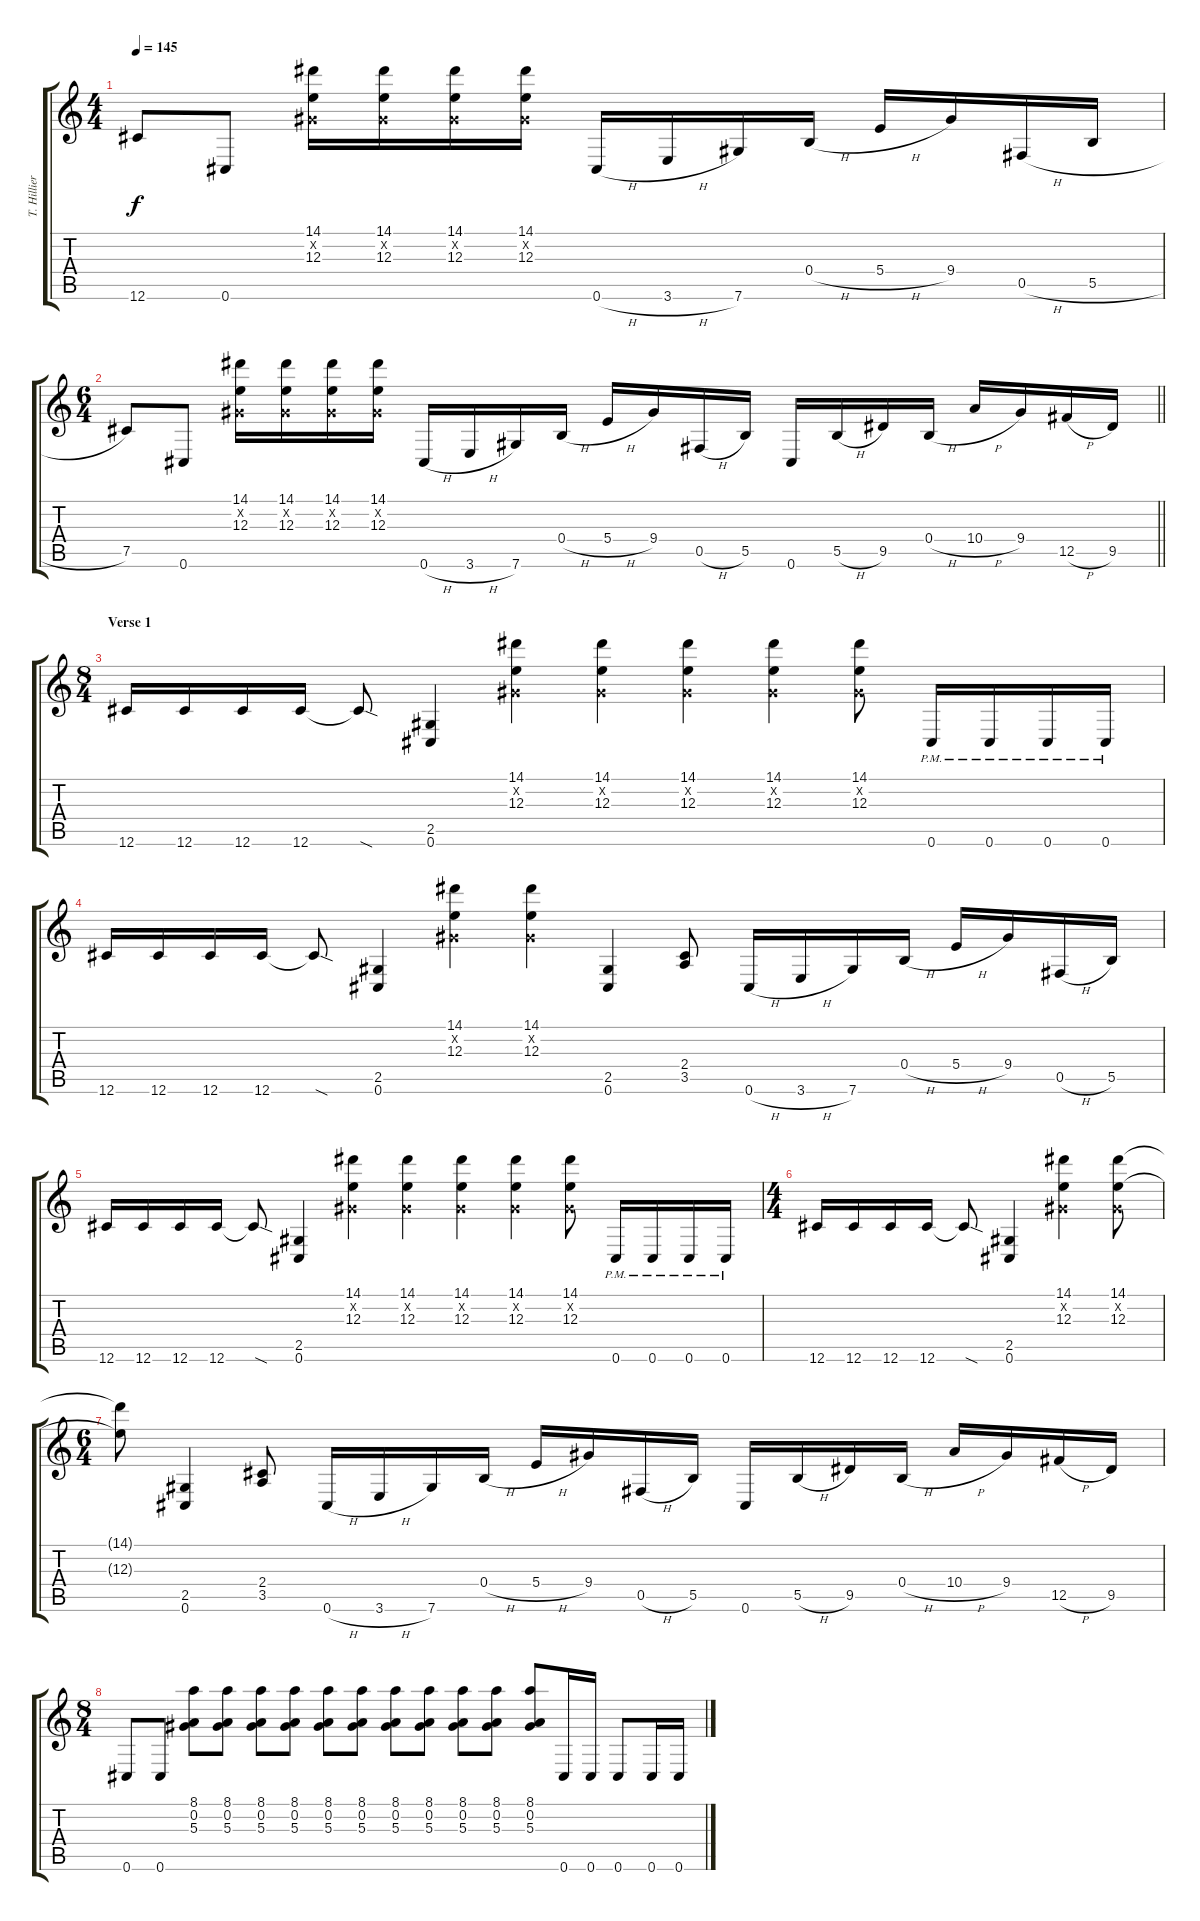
\track ("T. Hillier-Brook" "T. Hillier") {instrument distortionguitar}
\staff {score tabs}
\tuning (Db4 Ab3 E3 B2 Gb2 Db2) {hide}
\ts (4 4)
\tempo 145
\clef g2
\ks c
12.6.8{dy f} 0.6.8 (14.1 0.2{x} 12.3).16 (14.1 0.2{x} 12.3).16 (14.1 0.2{x} 12.3).16 (14.1 0.2{x} 12.3).16 0.6{h}.16 3.6{h}.16 7.6.16 0.4{h}.16 5.4{h}.16 9.4.16 0.5{h}.16 5.5{h}.16 |
\ts (6 4)
\barLineRight lightlight
7.5.8 0.6.8 (14.1 0.2{x} 12.3).16 (14.1 0.2{x} 12.3).16 (14.1 0.2{x} 12.3).16 (14.1 0.2{x} 12.3).16 0.6{h}.16 3.6{h}.16 7.6.16 0.4{h}.16 5.4{h}.16 9.4.16 0.5{h}.16 5.5.16 0.6.16 5.5{h}.16 9.5.16 0.4{h}.16 10.4{h}.16 9.4.16 12.5{h}.16 9.5.16 |
\ts (8 4)
\section ("" "Verse 1")
12.6.16 12.6.16 12.6.16 12.6.16 12.6{sod t}.8 (2.5 0.6).4 (14.1 0.2{x} 12.3).4 (14.1 0.2{x} 12.3).4 (14.1 0.2{x} 12.3).4 (14.1 0.2{x} 12.3).4 (14.1 0.2{x} 12.3).8 0.6{pm}.16 0.6{pm}.16 0.6{pm}.16 0.6{pm}.16 |
12.6.16 12.6.16 12.6.16 12.6.16 12.6{sod t}.8 (2.5 0.6).4 (14.1 0.2{x} 12.3).4 (14.1 0.2{x} 12.3).4 (2.5 0.6).4 (2.4 3.5).8 0.6{h}.16 3.6{h}.16 7.6.16 0.4{h}.16 5.4{h}.16 9.4.16 0.5{h}.16 5.5.16 |
12.6.16 12.6.16 12.6.16 12.6.16 12.6{sod t}.8 (2.5 0.6).4 (14.1 0.2{x} 12.3).4 (14.1 0.2{x} 12.3).4 (14.1 0.2{x} 12.3).4 (14.1 0.2{x} 12.3).4 (14.1 0.2{x} 12.3).8 0.6{pm}.16 0.6{pm}.16 0.6{pm}.16 0.6{pm}.16 |
\ts (4 4)
12.6.16 12.6.16 12.6.16 12.6.16 12.6{sod t}.8 (2.5 0.6).4 (14.1 0.2{x} 12.3).4 (14.1 0.2{x} 12.3).8 |
\ts (6 4)
(14.1{t} 12.3{t}).8 (2.5 0.6).4 (2.4 3.5).8 0.6{h}.16 3.6{h}.16 7.6.16 0.4{h}.16 5.4{h}.16 9.4.16 0.5{h}.16 5.5.16 0.6.16 5.5{h}.16 9.5.16 0.4{h}.16 10.4{h}.16 9.4.16 12.5{h}.16 9.5.16 |
\ts (8 4)
0.6.8 0.6.8 (8.1 0.2 5.3).8 (8.1 0.2 5.3).8 (8.1 0.2 5.3).8 (8.1 0.2 5.3).8 (8.1 0.2 5.3).8 (8.1 0.2 5.3).8 (8.1 0.2 5.3).8 (8.1 0.2 5.3).8 (8.1 0.2 5.3).8 (8.1 0.2 5.3).8 (8.1 0.2 5.3).8 0.6.16 0.6.16 0.6.8 0.6.16 0.6.16
